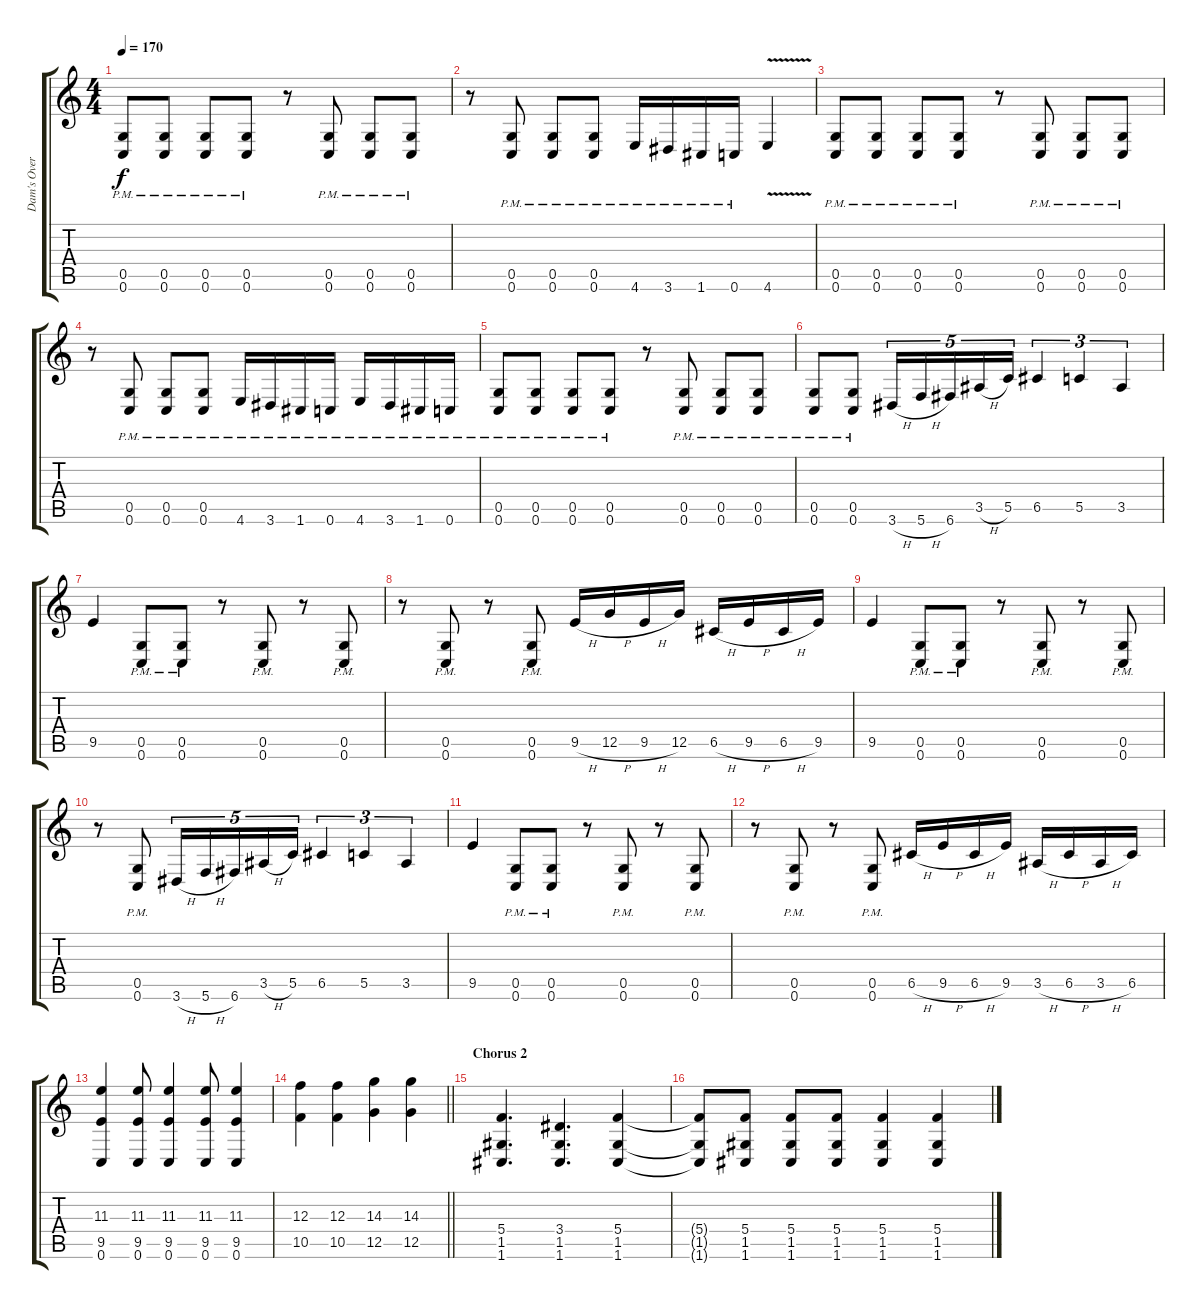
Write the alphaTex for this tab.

\track ("Dam's OverDubs" "Dam's Over") {instrument distortionguitar}
\staff {score tabs}
\tuning (D4 A3 F3 C3 G2 C2) {hide}
\ts (4 4)
\tempo 170
\clef g2
\ks c
(0.5{pm} 0.6{pm}).8{dy f} (0.5{pm} 0.6{pm}).8 (0.5{pm} 0.6{pm}).8 (0.5{pm} 0.6{pm}).8 r.8 (0.5{pm} 0.6{pm}).8 (0.5{pm} 0.6{pm}).8 (0.5{pm} 0.6{pm}).8 |
r.8 (0.5{pm} 0.6{pm}).8 (0.5{pm} 0.6{pm}).8 (0.5{pm} 0.6{pm}).8 4.6{pm}.16 3.6{pm}.16 1.6{pm}.16 0.6{pm}.16 4.6{v}.4 |
(0.5{pm} 0.6{pm}).8 (0.5{pm} 0.6{pm}).8 (0.5{pm} 0.6{pm}).8 (0.5{pm} 0.6{pm}).8 r.8 (0.5{pm} 0.6{pm}).8 (0.5{pm} 0.6{pm}).8 (0.5{pm} 0.6{pm}).8 |
r.8 (0.5{pm} 0.6{pm}).8 (0.5{pm} 0.6{pm}).8 (0.5{pm} 0.6{pm}).8 4.6{pm}.16 3.6{pm}.16 1.6{pm}.16 0.6{pm}.16 4.6{pm}.16 3.6{pm}.16 1.6{pm}.16 0.6{pm}.16 |
(0.5{pm} 0.6{pm}).8 (0.5{pm} 0.6{pm}).8 (0.5{pm} 0.6{pm}).8 (0.5{pm} 0.6{pm}).8 r.8 (0.5{pm} 0.6{pm}).8 (0.5{pm} 0.6{pm}).8 (0.5{pm} 0.6{pm}).8 |
(0.5{pm} 0.6{pm}).8 (0.5{pm} 0.6{pm}).8 3.6{h}.16{tu (5 4)} 5.6{h}.16{tu (5 4)} 6.6.16{tu (5 4)} 3.5{h}.16{tu (5 4)} 5.5.16{tu (5 4)} 6.5.4{tu (3 2)} 5.5.4{tu (3 2)} 3.5.4{tu (3 2)} |
9.5.4 (0.5{pm} 0.6{pm}).8 (0.5{pm} 0.6{pm}).8 r.8 (0.5{pm} 0.6{pm}).8 r.8 (0.5{pm} 0.6{pm}).8 |
r.8 (0.5{pm} 0.6{pm}).8 r.8 (0.5{pm} 0.6{pm}).8 9.5{h}.16 12.5{h}.16 9.5{h}.16 12.5.16 6.5{h}.16 9.5{h}.16 6.5{h}.16 9.5.16 |
9.5.4 (0.5{pm} 0.6{pm}).8 (0.5{pm} 0.6{pm}).8 r.8 (0.5{pm} 0.6{pm}).8 r.8 (0.5{pm} 0.6{pm}).8 |
r.8 (0.5{pm} 0.6{pm}).8 3.6{h}.16{tu (5 4)} 5.6{h}.16{tu (5 4)} 6.6.16{tu (5 4)} 3.5{h}.16{tu (5 4)} 5.5.16{tu (5 4)} 6.5.4{tu (3 2)} 5.5.4{tu (3 2)} 3.5.4{tu (3 2)} |
9.5.4 (0.5{pm} 0.6{pm}).8 (0.5{pm} 0.6{pm}).8 r.8 (0.5{pm} 0.6{pm}).8 r.8 (0.5{pm} 0.6{pm}).8 |
r.8 (0.5{pm} 0.6{pm}).8 r.8 (0.5{pm} 0.6{pm}).8 6.5{h}.16 9.5{h}.16 6.5{h}.16 9.5.16 3.5{h}.16 6.5{h}.16 3.5{h}.16 6.5.16 |
(11.3 9.5 0.6).4 (11.3 9.5 0.6).8 (11.3 9.5 0.6).4 (11.3 9.5 0.6).8 (11.3 9.5 0.6).4 |
\barLineRight lightlight
(12.3 10.5).4 (12.3 10.5).4 (14.3 12.5).4 (14.3 12.5).4 |
\section ("" "Chorus 2")
(5.4 1.5 1.6).4{d} (3.4 1.5 1.6).4{d} (5.4 1.5 1.6).4 |
(5.4{t} 1.5{t} 1.6{t}).8 (5.4 1.5 1.6).8 (5.4 1.5 1.6).8 (5.4 1.5 1.6).8 (5.4 1.5 1.6).4 (5.4 1.5 1.6).4
